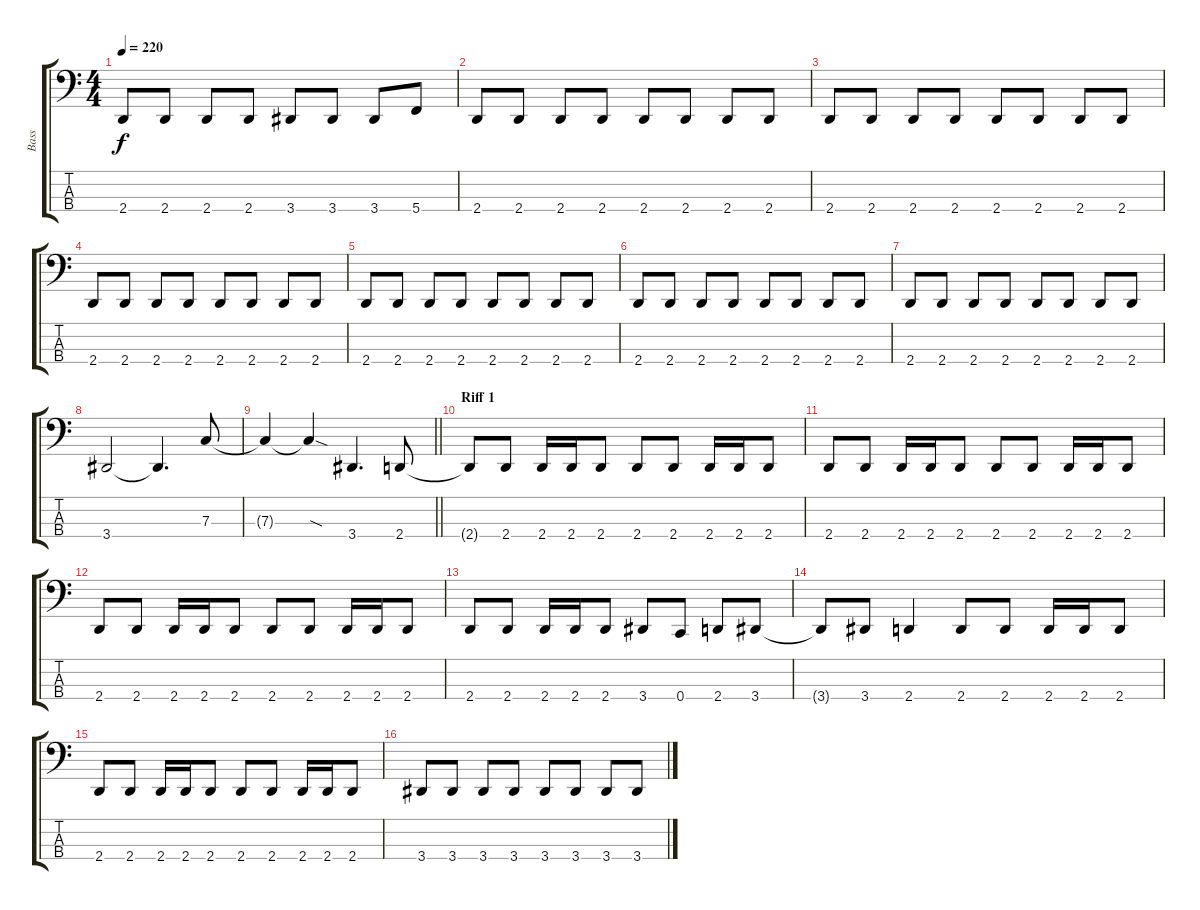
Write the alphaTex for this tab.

\track ("Bass" "Bass") {instrument electricbassfinger}
\staff {score tabs}
\tuning (Eb2 Bb1 F1 C1) {hide}
\ts (4 4)
\tempo 220
\clef f4
\ks c
2.4.8{dy f} 2.4.8 2.4.8 2.4.8 3.4.8 3.4.8 3.4.8 5.4.8 |
2.4.8 2.4.8 2.4.8 2.4.8 2.4.8 2.4.8 2.4.8 2.4.8 |
2.4.8 2.4.8 2.4.8 2.4.8 2.4.8 2.4.8 2.4.8 2.4.8 |
2.4.8 2.4.8 2.4.8 2.4.8 2.4.8 2.4.8 2.4.8 2.4.8 |
2.4.8 2.4.8 2.4.8 2.4.8 2.4.8 2.4.8 2.4.8 2.4.8 |
2.4.8 2.4.8 2.4.8 2.4.8 2.4.8 2.4.8 2.4.8 2.4.8 |
2.4.8 2.4.8 2.4.8 2.4.8 2.4.8 2.4.8 2.4.8 2.4.8 |
3.4.2 3.4{t}.4{d} 7.3.8 |
\barLineRight lightlight
7.3{t}.4 7.3{sod t}.4 3.4.4{d} 2.4.8 |
\section ("" "Riff 1")
2.4{t}.8 2.4.8 2.4.16 2.4.16 2.4.8 2.4.8 2.4.8 2.4.16 2.4.16 2.4.8 |
2.4.8 2.4.8 2.4.16 2.4.16 2.4.8 2.4.8 2.4.8 2.4.16 2.4.16 2.4.8 |
2.4.8 2.4.8 2.4.16 2.4.16 2.4.8 2.4.8 2.4.8 2.4.16 2.4.16 2.4.8 |
2.4.8 2.4.8 2.4.16 2.4.16 2.4.8 3.4.8 0.4.8 2.4.8 3.4.8 |
3.4{t}.8 3.4.8 2.4.4 2.4.8 2.4.8 2.4.16 2.4.16 2.4.8 |
2.4.8 2.4.8 2.4.16 2.4.16 2.4.8 2.4.8 2.4.8 2.4.16 2.4.16 2.4.8 |
3.4.8 3.4.8 3.4.8 3.4.8 3.4.8 3.4.8 3.4.8 3.4.8
